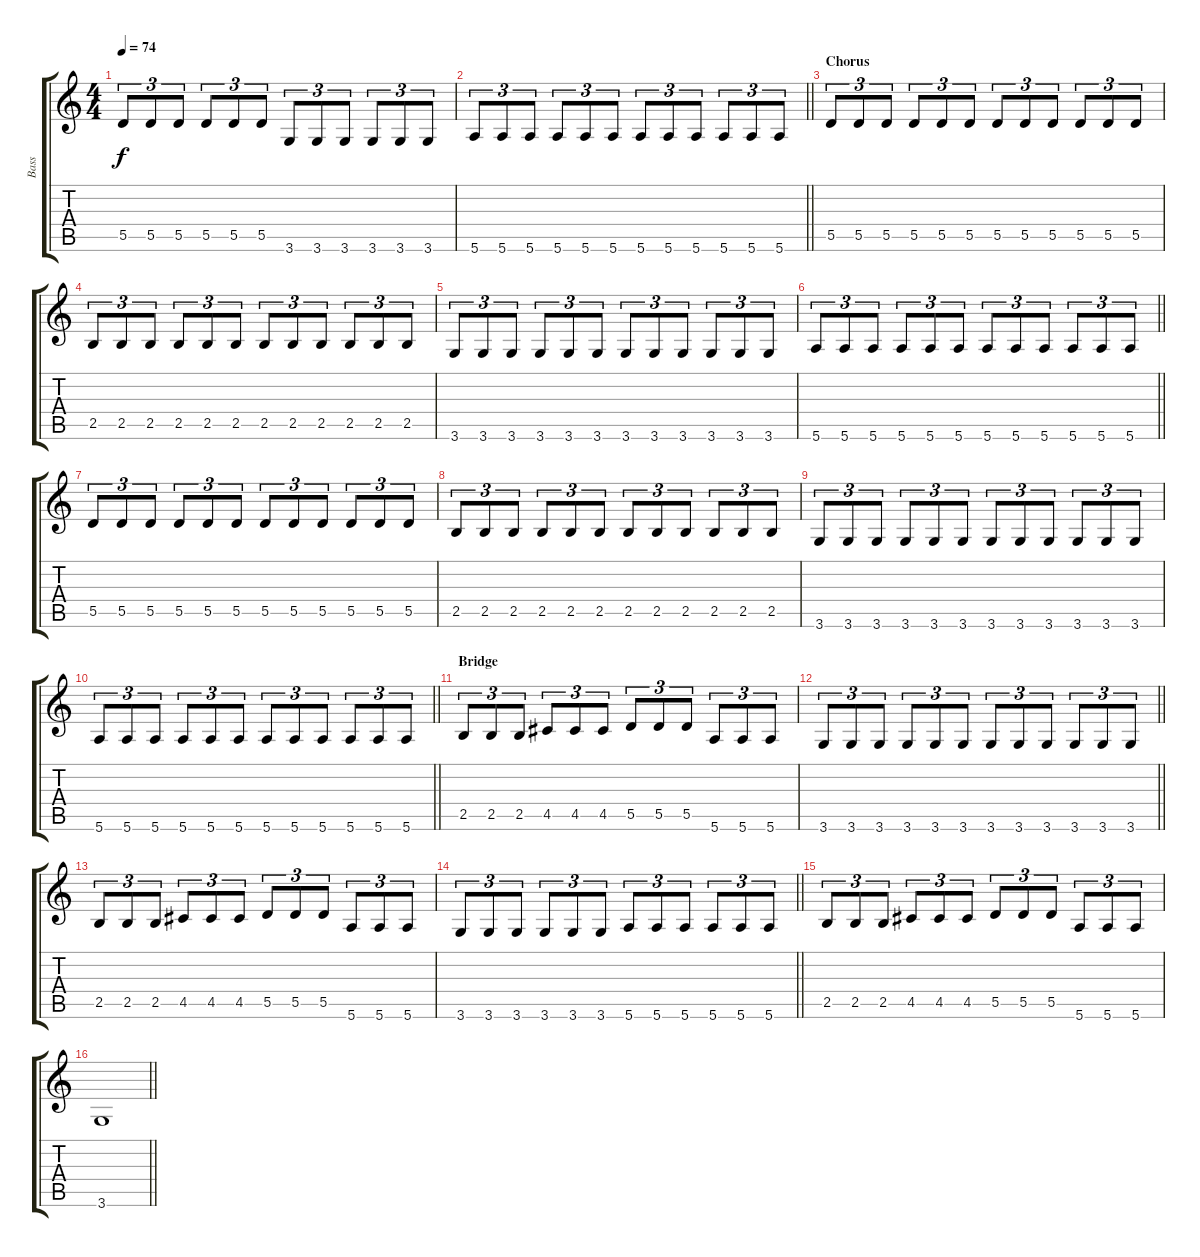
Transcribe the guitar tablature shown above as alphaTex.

\track ("Bass" "Bass") {instrument electricbassfinger}
\staff {score tabs}
\tuning (E4 B3 G3 D3 A2 E2) {hide}
\ts (4 4)
\tempo 74
\clef g2
\ks c
5.5.8{tu (3 2) dy f} 5.5.8{tu (3 2)} 5.5.8{tu (3 2)} 5.5.8{tu (3 2)} 5.5.8{tu (3 2)} 5.5.8{tu (3 2)} 3.6.8{tu (3 2)} 3.6.8{tu (3 2)} 3.6.8{tu (3 2)} 3.6.8{tu (3 2)} 3.6.8{tu (3 2)} 3.6.8{tu (3 2)} |
\barLineRight lightlight
5.6.8{tu (3 2)} 5.6.8{tu (3 2)} 5.6.8{tu (3 2)} 5.6.8{tu (3 2)} 5.6.8{tu (3 2)} 5.6.8{tu (3 2)} 5.6.8{tu (3 2)} 5.6.8{tu (3 2)} 5.6.8{tu (3 2)} 5.6.8{tu (3 2)} 5.6.8{tu (3 2)} 5.6.8{tu (3 2)} |
\section ("" "Chorus")
5.5.8{tu (3 2)} 5.5.8{tu (3 2)} 5.5.8{tu (3 2)} 5.5.8{tu (3 2)} 5.5.8{tu (3 2)} 5.5.8{tu (3 2)} 5.5.8{tu (3 2)} 5.5.8{tu (3 2)} 5.5.8{tu (3 2)} 5.5.8{tu (3 2)} 5.5.8{tu (3 2)} 5.5.8{tu (3 2)} |
2.5.8{tu (3 2)} 2.5.8{tu (3 2)} 2.5.8{tu (3 2)} 2.5.8{tu (3 2)} 2.5.8{tu (3 2)} 2.5.8{tu (3 2)} 2.5.8{tu (3 2)} 2.5.8{tu (3 2)} 2.5.8{tu (3 2)} 2.5.8{tu (3 2)} 2.5.8{tu (3 2)} 2.5.8{tu (3 2)} |
3.6.8{tu (3 2)} 3.6.8{tu (3 2)} 3.6.8{tu (3 2)} 3.6.8{tu (3 2)} 3.6.8{tu (3 2)} 3.6.8{tu (3 2)} 3.6.8{tu (3 2)} 3.6.8{tu (3 2)} 3.6.8{tu (3 2)} 3.6.8{tu (3 2)} 3.6.8{tu (3 2)} 3.6.8{tu (3 2)} |
\barLineRight lightlight
5.6.8{tu (3 2)} 5.6.8{tu (3 2)} 5.6.8{tu (3 2)} 5.6.8{tu (3 2)} 5.6.8{tu (3 2)} 5.6.8{tu (3 2)} 5.6.8{tu (3 2)} 5.6.8{tu (3 2)} 5.6.8{tu (3 2)} 5.6.8{tu (3 2)} 5.6.8{tu (3 2)} 5.6.8{tu (3 2)} |
5.5.8{tu (3 2)} 5.5.8{tu (3 2)} 5.5.8{tu (3 2)} 5.5.8{tu (3 2)} 5.5.8{tu (3 2)} 5.5.8{tu (3 2)} 5.5.8{tu (3 2)} 5.5.8{tu (3 2)} 5.5.8{tu (3 2)} 5.5.8{tu (3 2)} 5.5.8{tu (3 2)} 5.5.8{tu (3 2)} |
2.5.8{tu (3 2)} 2.5.8{tu (3 2)} 2.5.8{tu (3 2)} 2.5.8{tu (3 2)} 2.5.8{tu (3 2)} 2.5.8{tu (3 2)} 2.5.8{tu (3 2)} 2.5.8{tu (3 2)} 2.5.8{tu (3 2)} 2.5.8{tu (3 2)} 2.5.8{tu (3 2)} 2.5.8{tu (3 2)} |
3.6.8{tu (3 2)} 3.6.8{tu (3 2)} 3.6.8{tu (3 2)} 3.6.8{tu (3 2)} 3.6.8{tu (3 2)} 3.6.8{tu (3 2)} 3.6.8{tu (3 2)} 3.6.8{tu (3 2)} 3.6.8{tu (3 2)} 3.6.8{tu (3 2)} 3.6.8{tu (3 2)} 3.6.8{tu (3 2)} |
\barLineRight lightlight
5.6.8{tu (3 2)} 5.6.8{tu (3 2)} 5.6.8{tu (3 2)} 5.6.8{tu (3 2)} 5.6.8{tu (3 2)} 5.6.8{tu (3 2)} 5.6.8{tu (3 2)} 5.6.8{tu (3 2)} 5.6.8{tu (3 2)} 5.6.8{tu (3 2)} 5.6.8{tu (3 2)} 5.6.8{tu (3 2)} |
\section ("" "Bridge")
2.5.8{tu (3 2)} 2.5.8{tu (3 2)} 2.5.8{tu (3 2)} 4.5.8{tu (3 2)} 4.5.8{tu (3 2)} 4.5.8{tu (3 2)} 5.5.8{tu (3 2)} 5.5.8{tu (3 2)} 5.5.8{tu (3 2)} 5.6.8{tu (3 2)} 5.6.8{tu (3 2)} 5.6.8{tu (3 2)} |
\barLineRight lightlight
3.6.8{tu (3 2)} 3.6.8{tu (3 2)} 3.6.8{tu (3 2)} 3.6.8{tu (3 2)} 3.6.8{tu (3 2)} 3.6.8{tu (3 2)} 3.6.8{tu (3 2)} 3.6.8{tu (3 2)} 3.6.8{tu (3 2)} 3.6.8{tu (3 2)} 3.6.8{tu (3 2)} 3.6.8{tu (3 2)} |
2.5.8{tu (3 2)} 2.5.8{tu (3 2)} 2.5.8{tu (3 2)} 4.5.8{tu (3 2)} 4.5.8{tu (3 2)} 4.5.8{tu (3 2)} 5.5.8{tu (3 2)} 5.5.8{tu (3 2)} 5.5.8{tu (3 2)} 5.6.8{tu (3 2)} 5.6.8{tu (3 2)} 5.6.8{tu (3 2)} |
\barLineRight lightlight
3.6.8{tu (3 2)} 3.6.8{tu (3 2)} 3.6.8{tu (3 2)} 3.6.8{tu (3 2)} 3.6.8{tu (3 2)} 3.6.8{tu (3 2)} 5.6.8{tu (3 2)} 5.6.8{tu (3 2)} 5.6.8{tu (3 2)} 5.6.8{tu (3 2)} 5.6.8{tu (3 2)} 5.6.8{tu (3 2)} |
2.5.8{tu (3 2)} 2.5.8{tu (3 2)} 2.5.8{tu (3 2)} 4.5.8{tu (3 2)} 4.5.8{tu (3 2)} 4.5.8{tu (3 2)} 5.5.8{tu (3 2)} 5.5.8{tu (3 2)} 5.5.8{tu (3 2)} 5.6.8{tu (3 2)} 5.6.8{tu (3 2)} 5.6.8{tu (3 2)} |
\barLineRight lightlight
3.6.1
